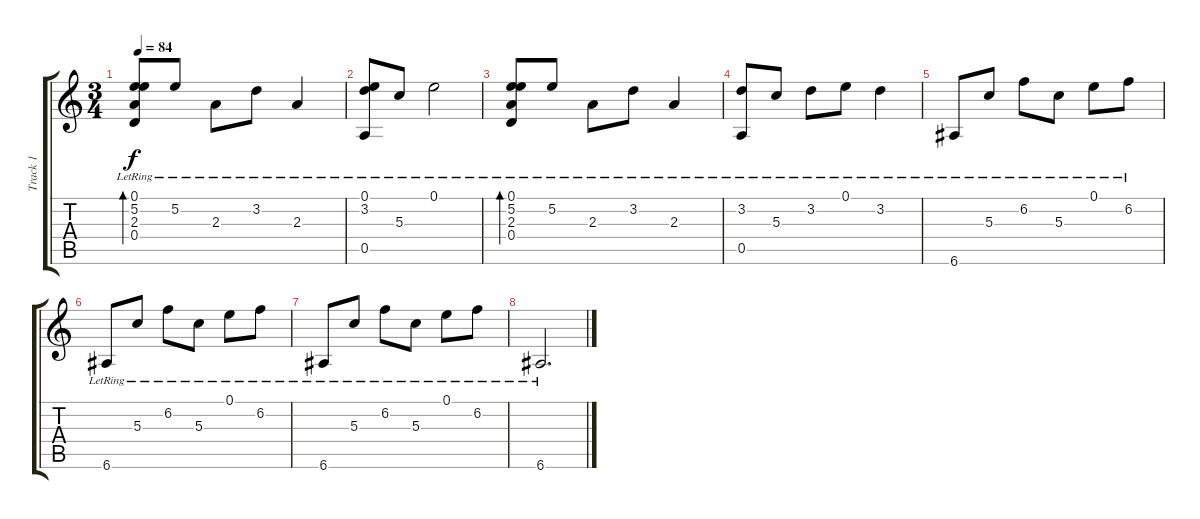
\track ("Track 1" "Track 1") {instrument acousticguitarnylon}
\staff {score tabs}
\tuning (E4 B3 G3 D3 A2 E2) {hide}
\ts (3 4)
\tempo 84
\clef g2
\ks c
(0.1{lr} 5.2{lr} 2.3{lr} 0.4{lr}).8{bd 240 dy f} 5.2{lr}.8 2.3{lr}.8 3.2{lr}.8 2.3{lr}.4 |
(0.1{lr} 3.2{lr} 0.5{lr}).8 5.3{lr}.8 0.1{lr}.2 |
(0.1{lr} 5.2{lr} 2.3{lr} 0.4{lr}).8{bd 240} 5.2{lr}.8 2.3{lr}.8 3.2{lr}.8 2.3{lr}.4 |
(3.2{lr} 0.5{lr}).8 5.3{lr}.8 3.2{lr}.8 0.1{lr}.8 3.2{lr}.4 |
6.6{lr}.8 5.3{lr}.8 6.2{lr}.8 5.3{lr}.8 0.1{lr}.8 6.2{lr}.8 |
6.6{lr}.8 5.3{lr}.8 6.2{lr}.8 5.3{lr}.8 0.1{lr}.8 6.2{lr}.8 |
6.6{lr}.8 5.3{lr}.8 6.2{lr}.8 5.3{lr}.8 0.1{lr}.8 6.2{lr}.8 |
6.6{lr}.2{d}
